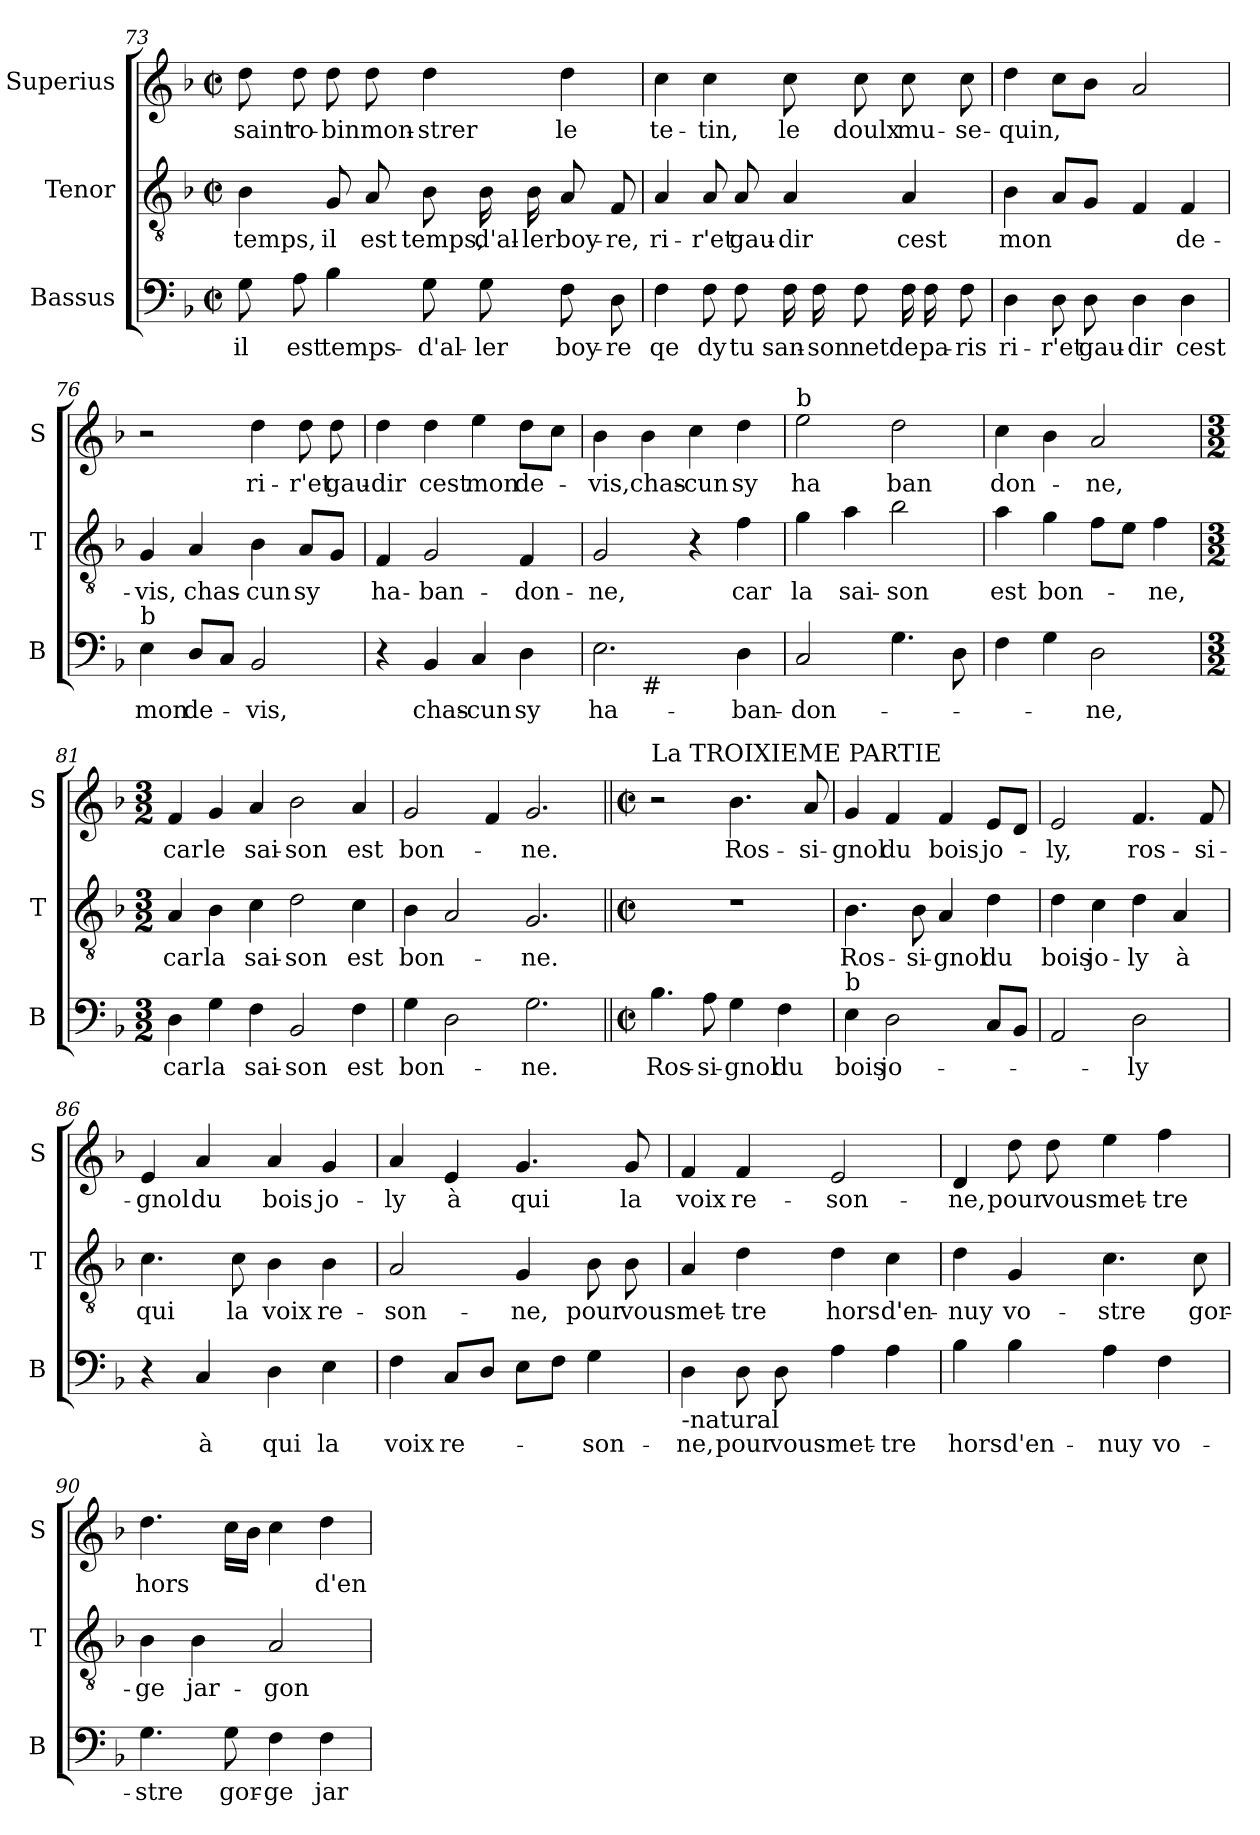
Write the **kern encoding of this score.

**kern	**text	**kern	**text	**kern	**text
*part3	*part3	*part2	*part2	*part1	*part1
*staff3	*staff3	*staff2	*staff2	*staff1	*staff1
*I"Bassus	*	*I"Tenor	*	*I"Superius	*
*I'B	*	*I'T	*	*I'S	*
*clefF4	*	*clefGv2	*	*clefG2	*
*k[b-]	*	*k[b-]	*	*k[b-]	*
*F:	*	*F:	*	*F:	*
*M2/2	*	*M2/2	*	*M2/2	*
*met(c|)	*	*met(c|)	*	*met(c|)	*
=73	=73	=73	=73	=73	=73
!	!LO:LY:b	!	!LO:LY:b	!	!LO:LY:b
8G\	il	4B-\	temps,	8dd\	saint
!	!LO:LY:b	!	!	!	!LO:LY:b
8A\	est	.	.	8dd\	ro-
!	!LO:LY:b	!	!LO:LY:b	!	!LO:LY:b
4B-\	temps-	8G/	il	8dd\	-bin
!	!	!	!LO:LY:b	!	!LO:LY:b
.	.	8A/	est	8dd\	mon-
!	!LO:LY:b	!	!LO:LY:b	!	!LO:LY:b
8G\	-d'al-	8B-\	temps,	4dd\	-strer
!	!LO:LY:b	!	!LO:LY:b	!	!
8G\	-ler	16B-\	d'al-	.	.
!	!	!	!LO:LY:b	!	!
.	.	16B-\	-ler	.	.
!	!LO:LY:b	!	!LO:LY:b	!	!LO:LY:b
8F\	boy-	8A/	boy-	4dd\	le
!	!LO:LY:b	!	!LO:LY:b	!	!
8D\	-re	8F/	-re,	.	.
=74	=74	=74	=74	=74	=74
!	!LO:LY:b	!	!LO:LY:b	!	!LO:LY:b
4F\	qe	4A/	ri-	4cc\	te-
!	!LO:LY:b	!	!LO:LY:b	!	!LO:LY:b
8F\	dy	8A/	-r'et	4cc\	-tin,
!	!LO:LY:b	!	!LO:LY:b	!	!
8F\	tu	8A/	gau-	.	.
!	!LO:LY:b	!	!LO:LY:b	!	!LO:LY:b
16F\	san-	4A/	-dir	8cc\	le
!	!LO:LY:b	!	!	!	!
16F\	-son	.	.	.	.
!	!LO:LY:b	!	!	!	!LO:LY:b
8F\	net	.	.	8cc\	doulx
!	!LO:LY:b	!	!LO:LY:b	!	!LO:LY:b
16F\	de	4A/	cest	8cc\	mu-
!	!LO:LY:b	!	!	!	!
16F\	pa-	.	.	.	.
!	!LO:LY:b	!	!	!	!LO:LY:b
8F\	-ris	.	.	8cc\	-se-
!!LO:PB:g=z
=75	=75	=75	=75	=75	=75
!	!LO:LY:b	!	!LO:LY:b	!	!LO:LY:b
4D\	ri-	4B-\	mon	4dd\	-quin,
!	!LO:LY:b	!	!	!	!
8D\	-r'et	8A/L	.	8cc\L	.
!	!LO:LY:b	!	!	!	!
8D\	gau-	8G/J	.	8b-\J	.
!	!LO:LY:b	!	!	!	!
4D\	-dir	4F/	.	2a/	.
!	!LO:LY:b	!	!LO:LY:b	!	!
4D\	cest	4F/	de-	.	.
=76	=76	=76	=76	=76	=76
!LO:TX:a:t=b	!	!	!	!	!
!	!LO:LY:b	!	!LO:LY:b	!	!
4E\	mon	4G/	-vis,	2r	.
!	!LO:LY:b	!	!LO:LY:b	!	!
8D/L	de-	4A/	chas-	.	.
8C/J	.	.	.	.	.
!	!LO:LY:b	!	!LO:LY:b	!	!LO:LY:b
2BB-/	-vis,	4B-\	-cun	4dd\	ri-
!	!	!	!LO:LY:b	!	!LO:LY:b
.	.	8A/L	sy	8dd\	-r'et
!	!	!	!	!	!LO:LY:b
.	.	8G/J	.	8dd\	gau-
=77	=77	=77	=77	=77	=77
!	!	!	!LO:LY:b	!	!LO:LY:b
4r	.	4F/	ha-	4dd\	-dir
!	!LO:LY:b	!	!LO:LY:b	!	!LO:LY:b
4BB-/	chas-	2G/	-ban-	4dd\	cest
!	!LO:LY:b	!	!	!	!LO:LY:b
4C/	-cun	.	.	4ee\	mon
!	!LO:LY:b	!	!LO:LY:b	!	!LO:LY:b
4D\	sy	4F/	-don-	8dd\L	de-
.	.	.	.	8cc\J	.
=78	=78	=78	=78	=78	=78
!LO:TX:a:t=b	!	!	!	!	!
!	!LO:LY:b	!	!LO:LY:b	!	!LO:LY:b
*^	*	*	*	*	*
2.E\	4ryy	ha-	2G/	-ne,	4b-\	-vis,
!	!LO:TX:b:t=#	!	!	!	!	!
!	!	!	!	!	!	!LO:LY:b
.	2.ryy	.	.	.	4b-\	chas-
!	!	!	!	!	!	!LO:LY:b
.	.	.	4r	.	4cc\	-cun
!	!	!LO:LY:b	!	!LO:LY:b	!	!LO:LY:b
4D\	.	-ban-	4f\	car	4dd\	sy
!!LO:LB:g=z
=79	=79	=79	=79	=79	=79	=79
!	!	!	!	!	!LO:TX:a:t=b	!
!	!	!LO:LY:b	!	!LO:LY:b	!	!LO:LY:b
*v	*v	*	*	*	*	*
2C/	-don-	4g\	la	2ee\	ha
!	!	!	!LO:LY:b	!	!
.	.	4a\	sai-	.	.
!	!	!	!LO:LY:b	!	!LO:LY:b
4.G\	.	2b-\	-son	2dd\	ban
8D\	.	.	.	.	.
=80	=80	=80	=80	=80	=80
!	!	!	!LO:LY:b	!	!LO:LY:b
4F\	.	4a\	est	4cc\	don-
!	!	!	!LO:LY:b	!	!
4G\	.	4g\	bon-	4b-\	.
!	!LO:LY:b	!	!	!	!LO:LY:b
2D\	-ne,	8f\L	.	2a/	-ne,
.	.	8e\J	.	.	.
!	!	!	!LO:LY:b	!	!
.	.	4f\	-ne,	.	.
=81	=81	=81	=81	=81	=81
*M3/2	*	*M3/2	*	*M3/2	*
!	!LO:LY:b	!	!LO:LY:b	!	!LO:LY:b
4D\	car	4A/	car	4f/	car
!	!LO:LY:b	!	!LO:LY:b	!	!LO:LY:b
4G\	la	4B-\	la	4g/	le
!	!LO:LY:b	!	!LO:LY:b	!	!LO:LY:b
4F\	sai-	4c\	sai-	4a/	sai-
!	!LO:LY:b	!	!LO:LY:b	!	!LO:LY:b
2BB-/	-son	2d\	-son	2b-\	-son
!	!LO:LY:b	!	!LO:LY:b	!	!LO:LY:b
4F\	est	4c\	est	4a/	est
=82	=82	=82	=82	=82	=82
!	!LO:LY:b	!	!LO:LY:b	!	!LO:LY:b
4G\	bon-	4B-\	bon-	2g/	bon-
2D\	.	2A/	.	.	.
.	.	.	.	4f/	.
!	!LO:LY:b	!	!LO:LY:b	!	!LO:LY:b
2.G\	-ne.	2.G/	-ne.	2.g/	-ne.
!!LO:LB:g=z
=83||	=83||	=83||	=83||	=83||	=83||
*M2/2	*	*M2/2	*	*M2/2	*
*met(c|)	*	*met(c|)	*	*met(c|)	*
!	!	!	!	!LO:TX:a:t=La TROIXIEME PARTIE	!
!	!LO:LY:b	!	!	!	!
4.B-\	Ros-	1r	.	2r	.
!	!LO:LY:b	!	!	!	!
8A\	-si-	.	.	.	.
!	!LO:LY:b	!	!	!	!LO:LY:b
4G\	-gnol	.	.	4.b-\	Ros-
!	!LO:LY:b	!	!	!	!
4F\	du	.	.	.	.
!	!	!	!	!	!LO:LY:b
.	.	.	.	8a/	-si-
=84	=84	=84	=84	=84	=84
!LO:TX:a:t=b	!	!	!	!	!
!	!LO:LY:b	!	!LO:LY:b	!	!LO:LY:b
4E\	bois	4.B-\	Ros-	4g/	-gnol
!	!LO:LY:b	!	!	!	!LO:LY:b
2D\	jo-	.	.	4f/	du
!	!	!	!LO:LY:b	!	!
.	.	8B-\	-si-	.	.
!	!	!	!LO:LY:b	!	!LO:LY:b
.	.	4A/	-gnol	4f/	bois
!	!	!	!LO:LY:b	!	!LO:LY:b
8C/L	.	4d\	du	8e/L	jo-
8BB-/J	.	.	.	8d/J	.
=85	=85	=85	=85	=85	=85
!	!	!	!LO:LY:b	!	!LO:LY:b
2AA/	.	4d\	bois	2e/	-ly,
!	!	!	!LO:LY:b	!	!
.	.	4c\	jo-	.	.
!	!LO:LY:b	!	!LO:LY:b	!	!LO:LY:b
2D\	-ly	4d\	-ly	4.f/	ros-
!	!	!	!LO:LY:b	!	!
.	.	4A/	à	.	.
!	!	!	!	!	!LO:LY:b
.	.	.	.	8f/	-si-
=86	=86	=86	=86	=86	=86
!	!	!	!LO:LY:b	!	!LO:LY:b
4r	.	4.c\	qui	4e/	-gnol
!	!LO:LY:b	!	!	!	!LO:LY:b
4C/	à	.	.	4a/	du
!	!	!	!LO:LY:b	!	!
.	.	8c\	la	.	.
!	!LO:LY:b	!	!LO:LY:b	!	!LO:LY:b
4D\	qui	4B-\	voix	4a/	bois
!	!LO:LY:b	!	!LO:LY:b	!	!LO:LY:b
4E\	la	4B-\	re-	4g/	jo-
!!LO:LB:g=z
=87	=87	=87	=87	=87	=87
!	!LO:LY:b	!	!LO:LY:b	!	!LO:LY:b
4F\	voix	2A/	-son-	4a/	-ly
!	!LO:LY:b	!	!	!	!LO:LY:b
8C/L	re-	.	.	4e/	à
8D/J	.	.	.	.	.
!	!	!	!LO:LY:b	!	!LO:LY:b
8E\L	.	4G/	-ne,	4.g/	qui
8F\J	.	.	.	.	.
!	!LO:LY:b	!	!LO:LY:b	!	!
4G\	-son-	8B-\	pour	.	.
!	!	!	!LO:LY:b	!	!LO:LY:b
.	.	8B-\	vous	8g/	la
=88	=88	=88	=88	=88	=88
!LO:TX:b:t=-natural	!	!	!	!	!
!	!LO:LY:b	!	!LO:LY:b	!	!LO:LY:b
4D\	-ne,	4A/	met-	4f/	voix
!	!LO:LY:b	!	!LO:LY:b	!	!LO:LY:b
8D\	pour	4d\	-tre	4f/	re-
!	!LO:LY:b	!	!	!	!
8D\	vous	.	.	.	.
!	!LO:LY:b	!	!LO:LY:b	!	!LO:LY:b
4A\	met-	4d\	hors	2e/	-son-
!	!LO:LY:b	!	!LO:LY:b	!	!
4A\	-tre	4c\	d'en-	.	.
=89	=89	=89	=89	=89	=89
!	!LO:LY:b	!	!LO:LY:b	!	!LO:LY:b
4B-\	hors	4d\	-nuy	4d/	-ne,
!	!LO:LY:b	!	!LO:LY:b	!	!LO:LY:b
4B-\	d'en-	4G/	vo-	8dd\	pour
!	!	!	!	!	!LO:LY:b
.	.	.	.	8dd\	vous
!	!LO:LY:b	!	!LO:LY:b	!	!LO:LY:b
4A\	-nuy	4.c\	-stre	4ee\	met-
!	!LO:LY:b	!	!	!	!LO:LY:b
4F\	vo-	.	.	4ff\	-tre
!	!	!	!LO:LY:b	!	!
.	.	8c\	gor-	.	.
=90	=90	=90	=90	=90	=90
!	!LO:LY:b	!	!LO:LY:b	!	!LO:LY:b
4.G\	-stre	4B-\	-ge	4.dd\	hors
!	!	!	!LO:LY:b	!	!
.	.	4B-\	jar-	.	.
!	!LO:LY:b	!	!	!	!
8G\	gor-	.	.	16cc\LL	.
.	.	.	.	16b-\JJ	.
!	!LO:LY:b	!	!LO:LY:b	!	!
4F\	-ge	2A/	-gon-	4cc\	.
!	!LO:LY:b	!	!	!	!LO:LY:b
4F\	jar-	.	.	4dd\	d'en-
=	=	=	=	=	=
*-	*-	*-	*-	*-	*-
